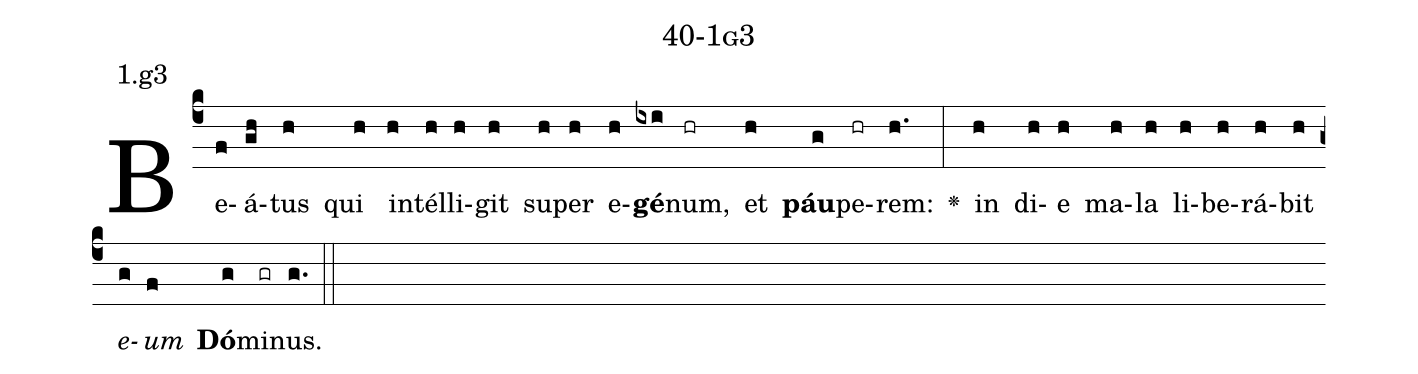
name: 40-1g3;
annotation: 1.g3;
%%
(c4)Be(f)á(gh)tus(h) qui(h) in(h)tél(h)li(h)git(h) su(h)per(h) e(h)<b>gé</b>(ixi)num,(hr) et(h) <b>páu</b>(g)pe(hr)rem:(h.) <v>\greheightstar</v>(:) in(h) di(h)e(h) ma(h)la(h) li(h)be(h)rá(h)bit(h) <i>e</i>(g)<i>um</i>(f) <b>Dó</b>(g)mi(gr)nus.(g.) (::)


%E(h) u(h) o(g) u(f) a(g) e.(g.) (::)
